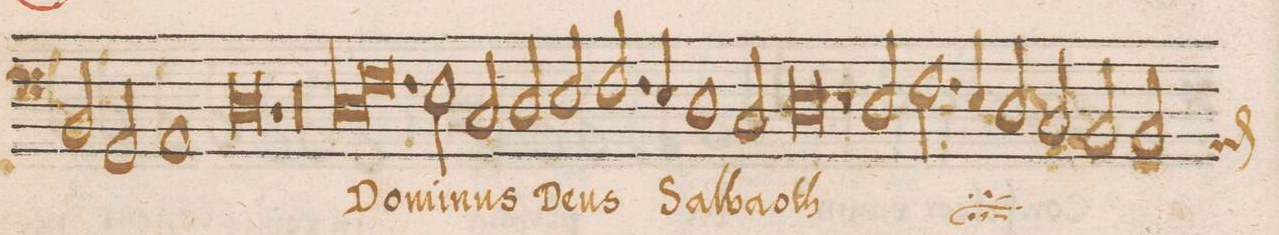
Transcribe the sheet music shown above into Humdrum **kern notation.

**kern	**text
*I"BASSVS	*
*clefF4	*
*k[]	*
*met(C|)	*
*M2/1	*
2BB/	.
2GG/	.
=13-	=13-
1AA	.
0D	.
=14-	=14-
1r	.
=15-	=15-
00r	.
=16-	=16-
=17-	=17-
*lig	*
1D	Do-
1.F	.
*Xlig	*
=18-	=18-
2E\	-mi-
2C/	-nus
2D/	De-
=19-	=19-
2E/	-us
2.F/	.
4E/	.
1D\	Sal-
=20-	=20-
2C/	-ba-
0D	-oth
=21-	=21-
2r	.
*	*ij
2D/	Do-
=22-	=22-
2.F\	-mi-
4E/	-nus
2D/	De-
2C/	-us
=23-	=23-
2BB/	Sal-
2BB/	-ba-
*custos:AA	*
*-	*-
